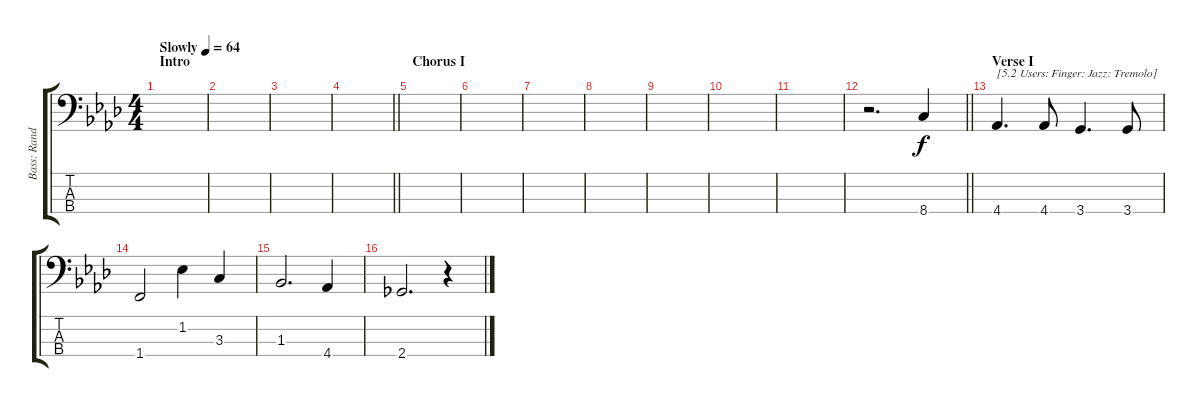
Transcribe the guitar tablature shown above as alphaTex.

\track ("Bass: Randy" "Bass: Rand") {instrument electricbassfinger}
\staff {score tabs}
\tuning (G2 D2 A1 E1) {hide}
\ts (4 4)
\section ("" "Intro")
\tempo (64 "Slowly")
\clef f4
\ks ab
|
|
|
\barLineRight lightlight
|
\section ("" "Chorus I")
|
|
|
|
|
|
|
\barLineRight lightlight
r.2{d} 8.4.4 |
\section ("" "Verse I")
4.4.4{d txt "[5.2 Users: Finger: Jazz: Tremolo]"} 4.4.8 3.4.4{d} 3.4.8 |
1.4.2 1.2.4 3.3.4 |
1.3.2{d} 4.4.4 |
2.4.2{d} r.4
